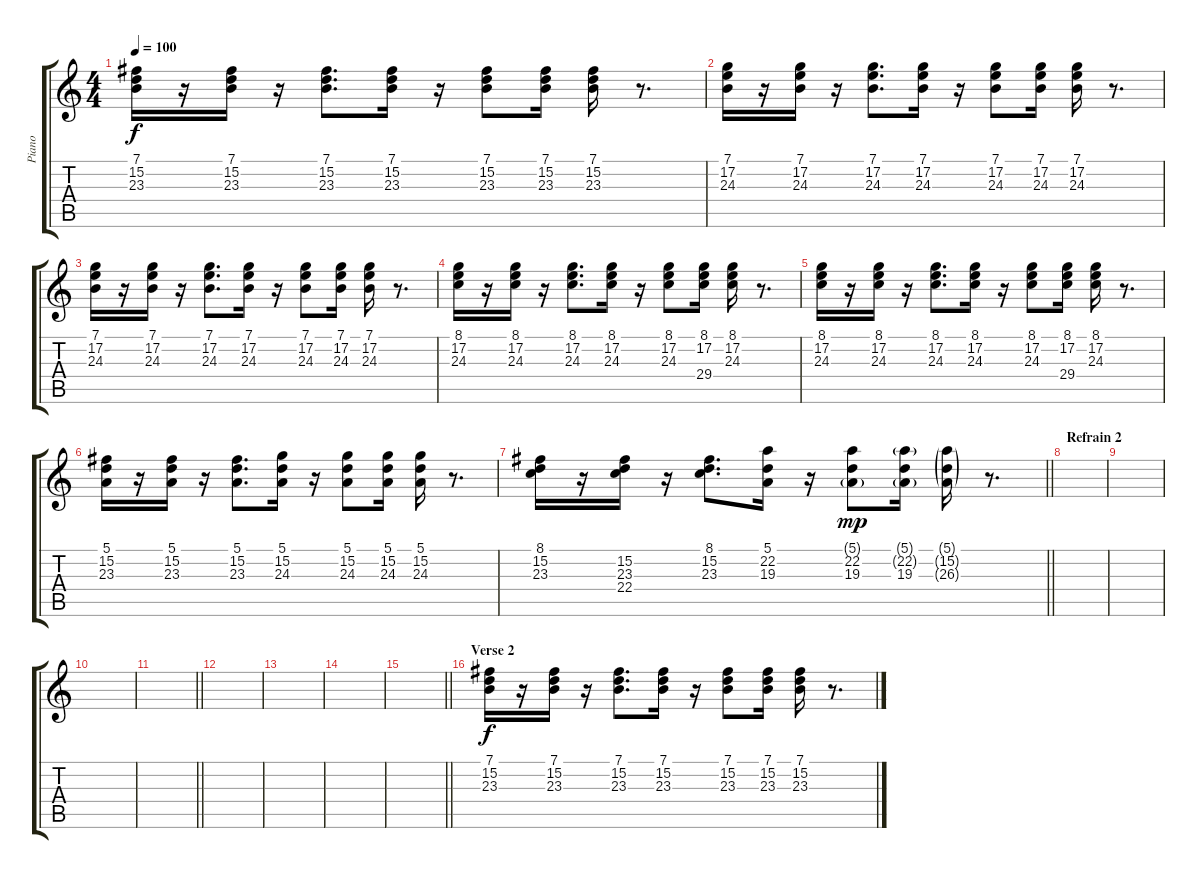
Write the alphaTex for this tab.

\track ("Piano" "Piano") {instrument acousticgrandpiano}
\staff {score tabs}
\tuning (E4 B3 G3 D3 A2 E2) {hide}
\ts (4 4)
\tempo 100
\clef g2
\ks c
(7.1 15.2 23.3).16{dy f} r.16 (7.1 15.2 23.3).16 r.16 (7.1 15.2 23.3).8{d} (7.1 15.2 23.3).16 r.16 (7.1 15.2 23.3).8 (7.1 15.2 23.3).16 (7.1 15.2 23.3).16 r.8{d} |
(7.1 17.2 24.3).16 r.16 (7.1 17.2 24.3).16 r.16 (7.1 17.2 24.3).8{d} (7.1 17.2 24.3).16 r.16 (7.1 17.2 24.3).8 (7.1 17.2 24.3).16 (7.1 17.2 24.3).16 r.8{d} |
(7.1 17.2 24.3).16 r.16 (7.1 17.2 24.3).16 r.16 (7.1 17.2 24.3).8{d} (7.1 17.2 24.3).16 r.16 (7.1 17.2 24.3).8 (7.1 17.2 24.3).16 (7.1 17.2 24.3).16 r.8{d} |
(8.1 17.2 24.3).16 r.16 (8.1 17.2 24.3).16 r.16 (8.1 17.2 24.3).8{d} (8.1 17.2 24.3).16 r.16 (8.1 17.2 24.3).8 (8.1 17.2 29.4).16 (8.1 17.2 24.3).16 r.8{d} |
(8.1 17.2 24.3).16 r.16 (8.1 17.2 24.3).16 r.16 (8.1 17.2 24.3).8{d} (8.1 17.2 24.3).16 r.16 (8.1 17.2 24.3).8 (8.1 17.2 29.4).16 (8.1 17.2 24.3).16 r.8{d} |
(5.1 15.2 23.3).16 r.16 (5.1 15.2 23.3).16 r.16 (5.1 15.2 23.3).8{d} (5.1 15.2 24.3).16 r.16 (5.1 15.2 24.3).8 (5.1 15.2 24.3).16 (5.1 15.2 24.3).16 r.8{d} |
\barLineRight lightlight
(8.1 15.2 23.3).16 r.16 (15.2 23.3 22.4).16 r.16 (8.1 15.2 23.3).8{d} (5.1 22.2 19.3).16 r.16 (5.1{g} 22.2 19.3).8{dy mp} (5.1{g} 22.2{g} 19.3).16 (5.1{g} 15.2{g} 26.3{g}).16 r.8{d} |
\section ("" "Refrain 2")
|
|
|
\barLineRight lightlight
|
|
|
|
\barLineRight lightlight
|
\section ("" "Verse 2")
(7.1 15.2 23.3).16{dy f} r.16 (7.1 15.2 23.3).16 r.16 (7.1 15.2 23.3).8{d} (7.1 15.2 23.3).16 r.16 (7.1 15.2 23.3).8 (7.1 15.2 23.3).16 (7.1 15.2 23.3).16 r.8{d}
